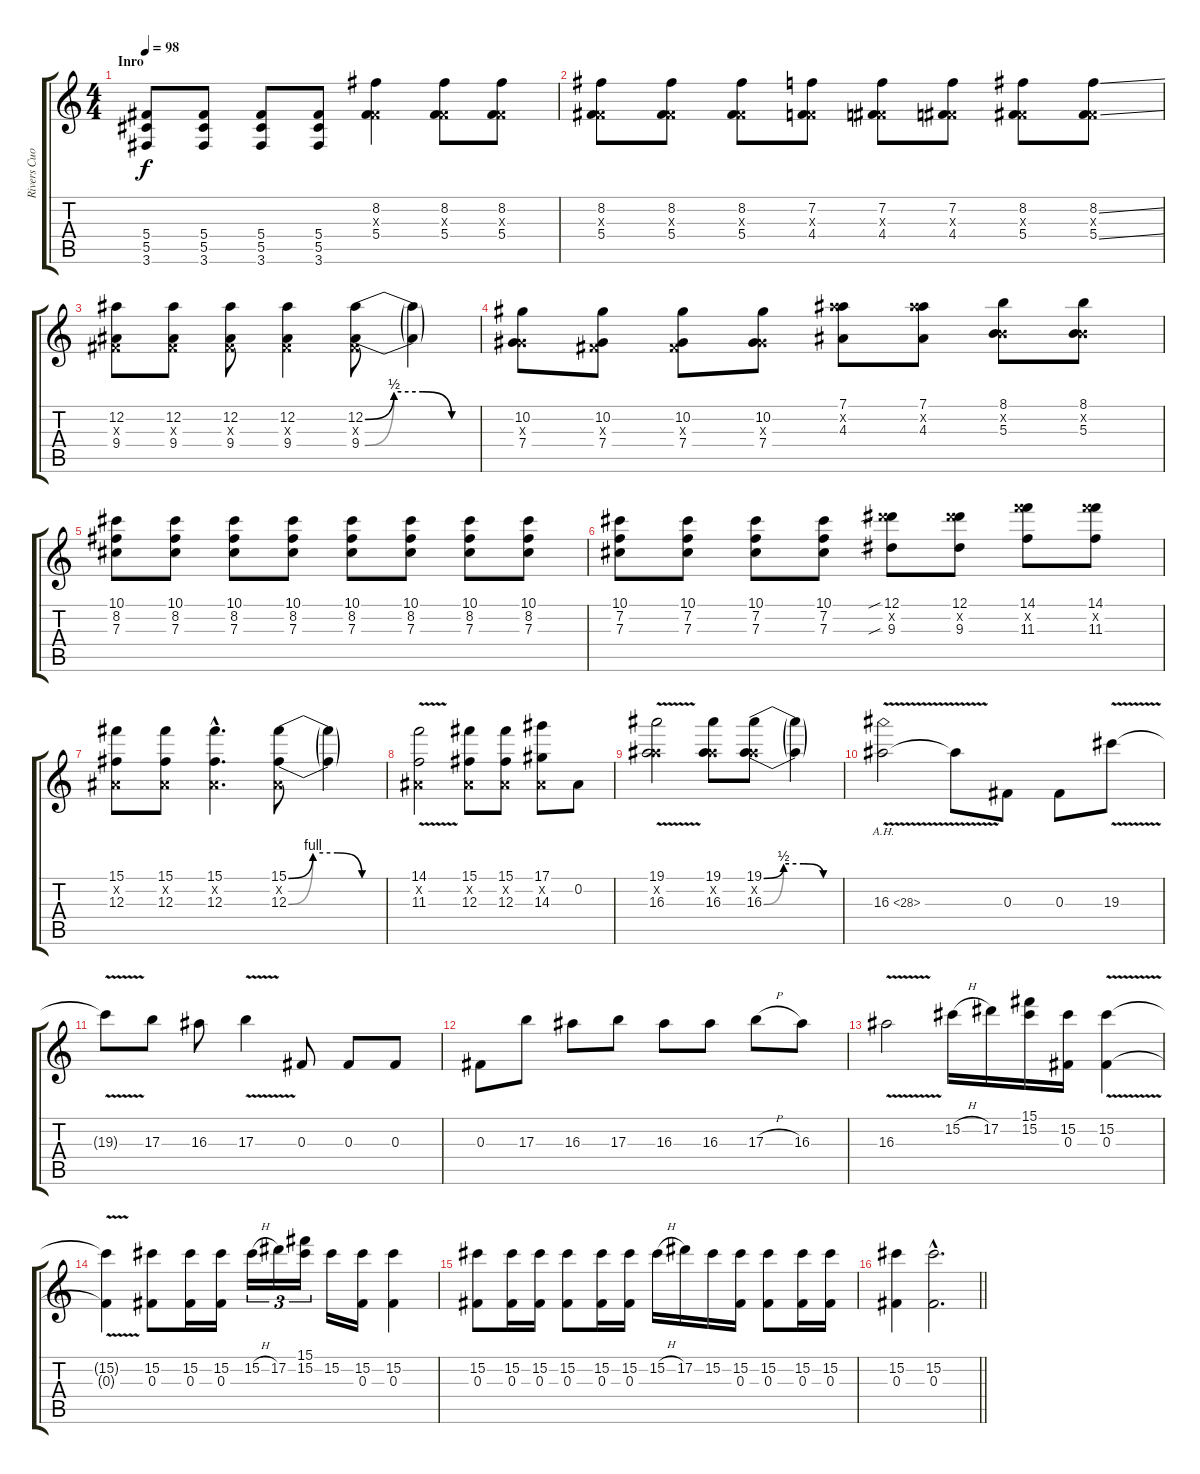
\track ("Rivers Cuomo - Guitar" "Rivers Cuo") {instrument distortionguitar}
\staff {score tabs}
\tuning (Eb4 Bb3 Gb3 Db3 Ab2 Eb2) {hide}
\ts (4 4)
\section ("" "Inro")
\tempo 98
\clef g2
\ks c
(5.4 5.5 3.6).8{dy f instrument distortionguitar} (5.4 5.5 3.6).8 (5.4 5.5 3.6).8 (5.4 5.5 3.6).8 (8.2 0.3{x} 5.4).4 (8.2 0.3{x} 5.4).8 (8.2 0.3{x} 5.4).8 |
(8.2 0.3{x} 5.4).8 (8.2 0.3{x} 5.4).8 (8.2 0.3{x} 5.4).8 (7.2 0.3{x} 4.4).8 (7.2 0.3{x} 4.4).8 (7.2 0.3{x} 4.4).8 (8.2 0.3{x} 5.4).8 (8.2{ss} 0.3{x} 5.4{ss}).8 |
(12.2 0.3{x} 9.4).8 (12.2 0.3{x} 9.4).8 (12.2 0.3{x} 9.4).8 (12.2 0.3{x} 9.4).4 (12.2{be (custom 0 0 15 2 30 2 45 0 60 0)} 0.3{x} 9.4{be (custom 0 0 15 2 30 2 45 0 60 0)}).8 (12.2{t} 9.4{t}).4 |
(10.2 2.3{x} 7.4).8 (10.2 0.3{x} 7.4).8 (10.2 0.3{x} 7.4).8 (10.2 2.3{x} 7.4).8 (7.1 12.2{x} 4.3).8 (7.1 12.2{x} 4.3).8 (8.1 1.2{x} 5.3).8 (8.1 1.2{x} 5.3).8 |
(10.1 8.2 7.3).8 (10.1 8.2 7.3).8 (10.1 8.2 7.3).8 (10.1 8.2 7.3).8 (10.1 8.2 7.3).8 (10.1 8.2 7.3).8 (10.1 8.2 7.3).8 (10.1 8.2 7.3).8 |
(10.1 7.2 7.3).8 (10.1 7.2 7.3).8 (10.1 7.2 7.3).8 (10.1 7.2 7.3).8 (12.1{sib} 17.2{x} 9.3{sib}).8 (12.1 17.2{x} 9.3).8 (14.1 19.2{x} 11.3).8 (14.1 19.2{x} 11.3).8 |
(15.1 0.2{x} 12.3).8 (15.1 0.2{x} 12.3).8 (15.1{hac} 0.2{hac x} 12.3{hac}).4{d} (15.1{be (custom 0 0 15 4 30 4 45 0 60 0)} 0.2{x} 12.3{be (custom 0 0 15 4 30 4 45 0 60 0)}).8 (15.1{t} 12.3{t}).4 |
(14.1{v} 0.2{x} 11.3{v}).2 (15.1 0.2{x} 12.3).8 (15.1 0.2{x} 12.3).8 (17.1 0.2{x} 14.3).8 0.2.8 |
(19.1{v} 12.2{x} 16.3{v}).2 (19.1 12.2{x} 16.3).8 (19.1{be (custom 0 0 15 2 30 2 45 0 60 0)} 12.2{x} 16.3{be (custom 0 0 15 2 30 2 45 0 60 0)}).8 (19.1{t} 16.3{t}).4 |
16.3{ah 12 v}.2 16.3{t}.8 0.3.8 0.3.8 19.3{v}.8 |
19.3{t}.8 17.3.8 16.3.8 17.3{v}.4 0.3.8 0.3.8 0.3.8 |
0.3.8 17.3.8 16.3.8 17.3.8 16.3.8 16.3.8 17.3{h}.8 16.3.8 |
16.3{v}.2 15.2{h}.16 17.2.16 (15.1 15.2).16 (15.2 0.3).16 (15.2{v} 0.3).4 |
(15.2{t} 0.3{t}).4 (15.2 0.3).8 (15.2 0.3).16 (15.2 0.3).16 15.2{h}.16{tu (3 2)} 17.2.16{tu (3 2)} (15.1 15.2).16{tu (3 2)} 15.2.16 (15.2 0.3).16 (15.2 0.3).4 |
(15.2 0.3).8 (15.2 0.3).16 (15.2 0.3).16 (15.2 0.3).8 (15.2 0.3).16 (15.2 0.3).16 15.2{h}.16 17.2.16 15.2.16 (15.2 0.3).16 (15.2 0.3).8 (15.2 0.3).16 (15.2 0.3).16 |
\barLineRight lightlight
(15.2 0.3).4 (15.2{hac} 0.3{hac}).2{d}
